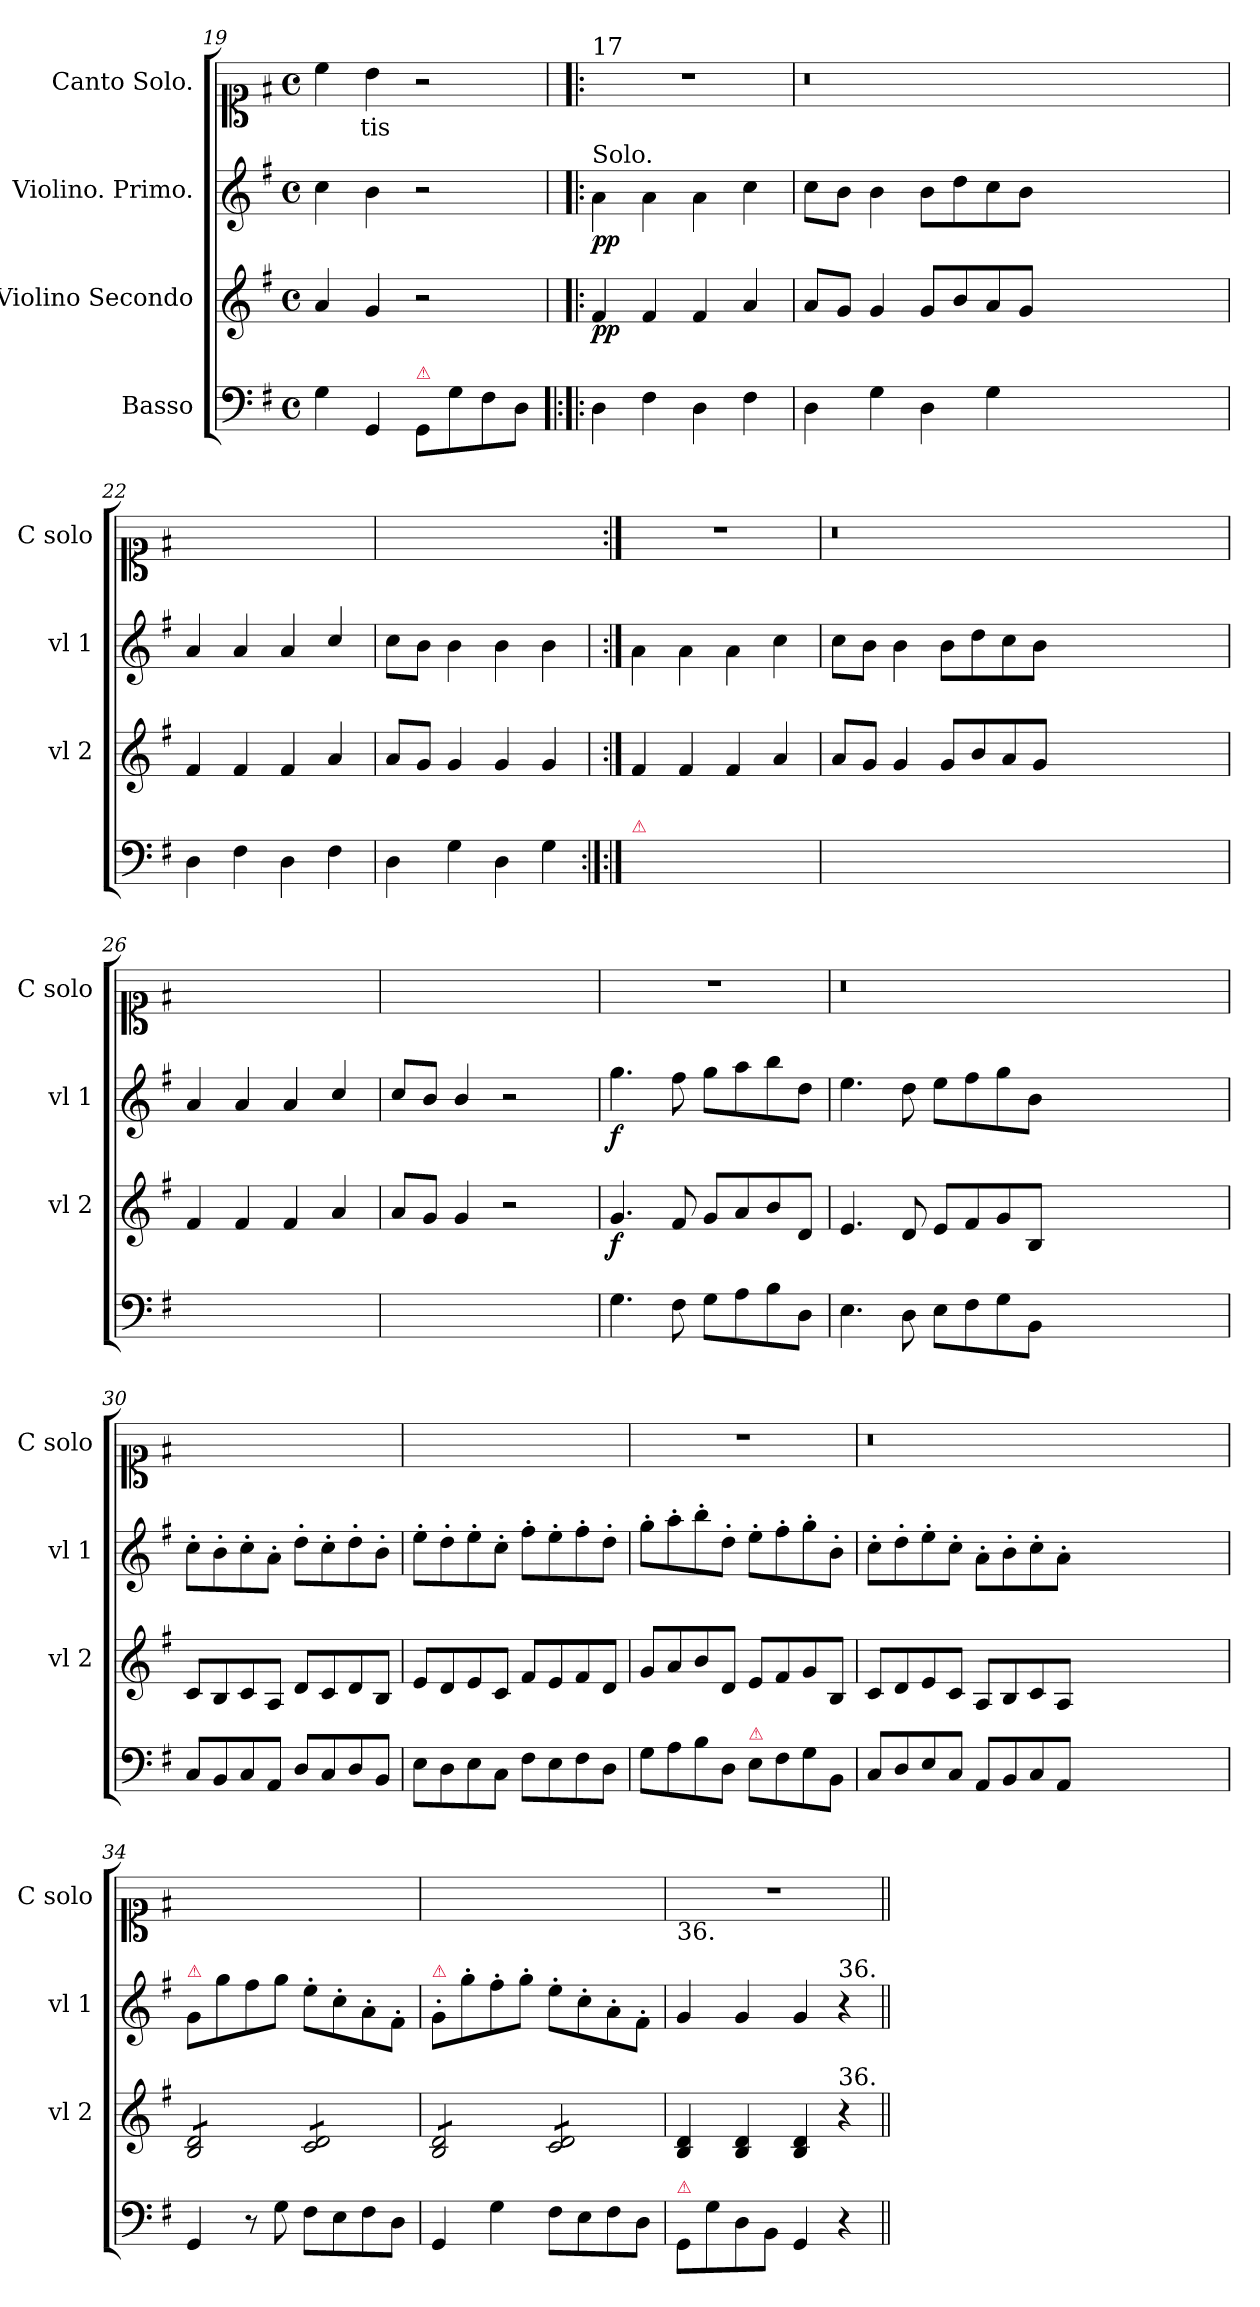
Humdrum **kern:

**kern	**kern	**dynam	**kern	**dynam	**kern	**text
*part4	*part3	*part3	*part2	*part2	*part1	*part1
*staff4	*staff3	*staff3	*staff2	*staff2	*staff1	*staff1
*I"Basso	*I"Violino Secondo	*	*I"Violino. Primo.	*	*I"Canto Solo.	*
*	*I'vl 2	*	*I'vl 1	*	*I'C solo	*
*clefF4	*clefG2	*	*clefG2	*	*clefC1	*
*k[f#]	*k[f#]	*	*k[f#]	*	*k[f#]	*
*G:	*G:	*	*G:	*	*G:	*
*M4/4	*M4/4	*	*M4/4	*	*M4/4	*
*met(c)	*met(c)	*	*met(c)	*	*met(c)	*
=19	=19	=19	=19	=19	=19	=19
4G\	4a/	.	4cc\	.	4cc\	.
4GG/	4g/	.	4b\	.	4b\	-tis
!LO:TX:a:color=crimson:t=⚠	!	!	!	!	!	!
8GG/L	2r	.	2r	.	2r	.
8G\	.	.	.	.	.	.
8F#\	.	.	.	.	.	.
8D\J	.	.	.	.	.	.
=20!|:	=20	=20	=20	=20	=20	=20
!	!	!	!	!	!LO:TX:a:t=17	!
!	!	!	!LO:TX:a:t=Solo.	!	!	!
!	!	!	!	!LO:DY:b	!	!
4D\	4f#/	pp	4a\	pp	1r	.
4F#\	4f#/	.	4a\	.	.	.
4D\	4f#/	.	4a\	.	.	.
4F#\	4a/	.	4cc\	.	.	.
=21	=21	=21	=21	=21	=21	=21
4D\	8a/L	.	8cc\L	.	0.r	.
.	8g/J	.	8b\J	.	.	.
4G\	4g/	.	4b\	.	.	.
4D\	8g/L	.	8b\L	.	.	.
.	8b/	.	8dd\	.	.	.
4G\	8a/	.	8cc\	.	.	.
.	8g/J	.	8b\J	.	.	.
0ryy	0ryy	.	0ryy	.	.	.
=22	=22	=22	=22	=22	=22	=22
4D\	4f#/	.	4a/	.	1ryy	.
4F#\	4f#/	.	4a/	.	.	.
4D\	4f#/	.	4a/	.	.	.
4F#\	4a/	.	4cc/	.	.	.
=23	=23	=23	=23	=23	=23	=23
4D\	8a/L	.	8cc\L	.	1ryy	.
.	8g/J	.	8b\J	.	.	.
4G\	4g/	.	4b\	.	.	.
4D\	4g/	.	4b\	.	.	.
4G\	4g/	.	4b\	.	.	.
=24:|!	=24	=24	=24	=24	=24	=24
!LO:TX:a:color=crimson:t=⚠	!	!	!	!	!	!
4D\yy	4f#/	.	4a\	.	1r	.
4F#\yy	4f#/	.	4a\	.	.	.
4D\yy	4f#/	.	4a\	.	.	.
4F#\yy	4a/	.	4cc\	.	.	.
=25	=25	=25	=25	=25	=25	=25
4D\yy	8a/L	.	8cc\L	.	0.r	.
.	8g/J	.	8b\J	.	.	.
4G\yy	4g/	.	4b\	.	.	.
4D\yy	8g/L	.	8b\L	.	.	.
.	8b/	.	8dd\	.	.	.
4G\yy	8a/	.	8cc\	.	.	.
.	8g/J	.	8b\J	.	.	.
0ryy	0ryy	.	0ryy	.	.	.
=26	=26	=26	=26	=26	=26	=26
4D\yy	4f#/	.	4a/	.	1ryy	.
4F#\yy	4f#/	.	4a/	.	.	.
4D\yy	4f#/	.	4a/	.	.	.
4F#\yy	4a/	.	4cc/	.	.	.
=27	=27	=27	=27	=27	=27	=27
4D\yy	8a/L	.	8cc/L	.	1ryy	.
.	8g/J	.	8b/J	.	.	.
4G\yy	4g/	.	4b/	.	.	.
4D\yy	2r	.	2r	.	.	.
4G\yy	.	.	.	.	.	.
=28	=28	=28	=28	=28	=28	=28
!	!	!	!	!LO:DY:b	!	!
4.G\	4.g/	f	4.gg\	f	1r	.
8F#\	8f#/	.	8ff#\	.	.	.
8G\L	8g/L	.	8gg\L	.	.	.
8A\	8a/	.	8aa\	.	.	.
8B\	8b/	.	8bb\	.	.	.
8D\J	8d/J	.	8dd\J	.	.	.
=29	=29	=29	=29	=29	=29	=29
4.E\	4.e/	.	4.ee\	.	0.r	.
8D\	8d/	.	8dd\	.	.	.
8E\L	8e/L	.	8ee\L	.	.	.
8F#\	8f#/	.	8ff#\	.	.	.
8G\	8g/	.	8gg\	.	.	.
8BB\J	8B/J	.	8b\J	.	.	.
0ryy	0ryy	.	0ryy	.	.	.
=30	=30	=30	=30	=30	=30	=30
8C/L	8c/L	.	8cc'\L	.	1ryy	.
8BB/	8B/	.	8b'\	.	.	.
8C/	8c/	.	8cc'\	.	.	.
8AA/J	8A/J	.	8a'\J	.	.	.
8D/L	8d/L	.	8dd'\L	.	.	.
8C/	8c/	.	8cc'\	.	.	.
8D/	8d/	.	8dd'\	.	.	.
8BB/J	8B/J	.	8b'\J	.	.	.
=31	=31	=31	=31	=31	=31	=31
8E\L	8e/L	.	8ee'\L	.	1ryy	.
8D\	8d/	.	8dd'\	.	.	.
8E\	8e/	.	8ee'\	.	.	.
8C\J	8c/J	.	8cc'\J	.	.	.
8F#\L	8f#/L	.	8ff#'\L	.	.	.
8E\	8e/	.	8ee'\	.	.	.
8F#\	8f#/	.	8ff#'\	.	.	.
8D\J	8d/J	.	8dd'\J	.	.	.
=32	=32	=32	=32	=32	=32	=32
8G\L	8g/L	.	8gg'\L	.	1r	.
8A\	8a/	.	8aa'\	.	.	.
8B\	8b/	.	8bb'\	.	.	.
8D\J	8d/J	.	8dd'\J	.	.	.
!LO:TX:a:color=crimson:t=⚠	!	!	!	!	!	!
8E\L	8e/L	.	8ee'\L	.	.	.
8F#\	8f#/	.	8ff#'\	.	.	.
8G\	8g/	.	8gg'\	.	.	.
8BB/J	8B/J	.	8b'\J	.	.	.
=33	=33	=33	=33	=33	=33	=33
8C/L	8c/L	.	8cc'\L	.	0.r	.
8D/	8d/	.	8dd'\	.	.	.
8E/	8e/	.	8ee'\	.	.	.
8C/J	8c/J	.	8cc'\J	.	.	.
8AA/L	8A/L	.	8a'\L	.	.	.
8BB/	8B/	.	8b'\	.	.	.
8C/	8c/	.	8cc'\	.	.	.
8AA/J	8A/J	.	8a'\J	.	.	.
0ryy	0ryy	.	0ryy	.	.	.
=34	=34	=34	=34	=34	=34	=34
!	!	!	!LO:TX:a:color=crimson:t=⚠	!	!	!
*	*tremolo	*	*	*	*	*
4GG/	8B/ 8d/L	.	8g/L	.	1ryy	.
.	8B/ 8d/	.	8gg\	.	.	.
8r	8B/ 8d/	.	8ff#\	.	.	.
8G\	8B/ 8d/J	.	8gg\J	.	.	.
8F#\L	8c/ 8d/L	.	8ee'\L	.	.	.
8E\	8c/ 8d/	.	8cc'\	.	.	.
8F#\	8c/ 8d/	.	8a'\	.	.	.
8D\J	8c/ 8d/J	.	8f#'\J	.	.	.
=35	=35	=35	=35	=35	=35	=35
!	!	!	!LO:TX:a:color=crimson:t=⚠	!	!	!
4GG/	8B/ 8d/L	.	8g'/L	.	1ryy	.
.	8B/ 8d/	.	8gg'\	.	.	.
4G\	8B/ 8d/	.	8ff#'\	.	.	.
.	8B/ 8d/J	.	8gg'\J	.	.	.
8F#\L	8c/ 8d/L	.	8ee'\L	.	.	.
8E\	8c/ 8d/	.	8cc'\	.	.	.
8F#\	8c/ 8d/	.	8a'\	.	.	.
8D\J	8c/ 8d/J	.	8f#'\J	.	.	.
*	*Xtremolo	*	*	*	*	*
=36	=36	=36	=36	=36	=36	=36
!	!	!	!	!	!LO:TX:b:t=36.	!
!LO:TX:a:color=crimson:t=⚠	!	!	!	!	!	!
8GG/L	4B/ 4d/	.	4g/	.	1r	.
8G\	.	.	.	.	.	.
8D\	4B/ 4d/	.	4g/	.	.	.
8BB\J	.	.	.	.	.	.
4GG/	4B/ 4d/	.	4g/	.	.	.
!	!	!	!LO:TX:a:t=36.	!	!	!
!	!LO:TX:a:t=36.	!	!	!	!	!
4r	4r	.	4r	.	.	.
=||	=||	=||	=||	=||	=||	=||
*-	*-	*-	*-	*-	*-	*-
